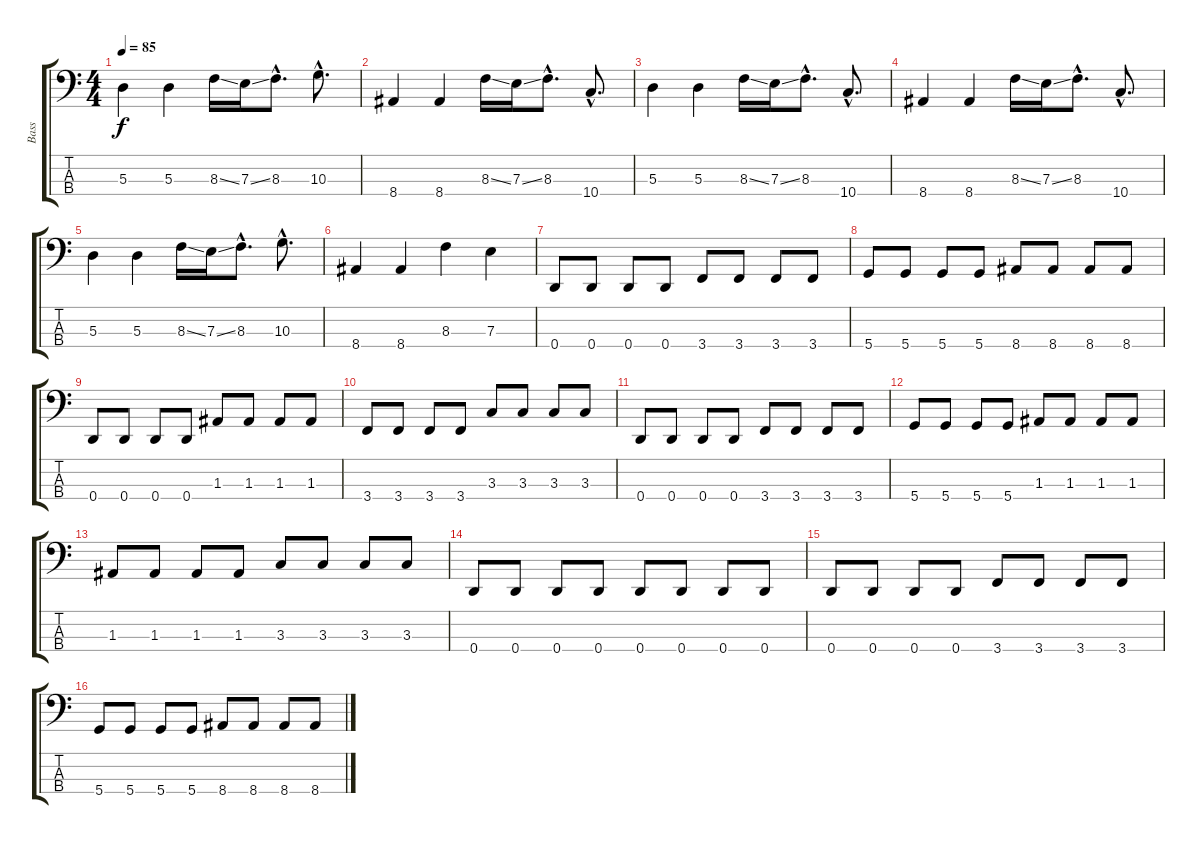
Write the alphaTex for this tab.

\track ("Bass" "Bass") {instrument electricbasspick}
\staff {score tabs}
\tuning (G2 D2 A1 D1) {hide}
\ts (4 4)
\tempo 85
\clef f4
\ks c
5.3.4{dy f} 5.3.4 8.3{ss}.16 7.3{ss}.16 8.3{hac}.8{d} 10.3{hac}.8{d} |
8.4.4 8.4.4 8.3{ss}.16 7.3{ss}.16 8.3{hac}.8{d} 10.4{hac}.8{d} |
5.3.4 5.3.4 8.3{ss}.16 7.3{ss}.16 8.3{hac}.8{d} 10.4{hac}.8{d} |
8.4.4 8.4.4 8.3{ss}.16 7.3{ss}.16 8.3{hac}.8{d} 10.4{hac}.8{d} |
5.3.4 5.3.4 8.3{ss}.16 7.3{ss}.16 8.3{hac}.8{d} 10.3{hac}.8{d} |
8.4.4 8.4.4 8.3.4 7.3.4 |
0.4.8 0.4.8 0.4.8 0.4.8 3.4.8 3.4.8 3.4.8 3.4.8 |
5.4.8 5.4.8 5.4.8 5.4.8 8.4.8 8.4.8 8.4.8 8.4.8 |
0.4.8 0.4.8 0.4.8 0.4.8 1.3.8 1.3.8 1.3.8 1.3.8 |
3.4.8 3.4.8 3.4.8 3.4.8 3.3.8 3.3.8 3.3.8 3.3.8 |
0.4.8 0.4.8 0.4.8 0.4.8 3.4.8 3.4.8 3.4.8 3.4.8 |
5.4.8 5.4.8 5.4.8 5.4.8 1.3.8 1.3.8 1.3.8 1.3.8 |
1.3.8 1.3.8 1.3.8 1.3.8 3.3.8 3.3.8 3.3.8 3.3.8 |
0.4.8 0.4.8 0.4.8 0.4.8 0.4.8 0.4.8 0.4.8 0.4.8 |
0.4.8 0.4.8 0.4.8 0.4.8 3.4.8 3.4.8 3.4.8 3.4.8 |
5.4.8 5.4.8 5.4.8 5.4.8 8.4.8 8.4.8 8.4.8 8.4.8
